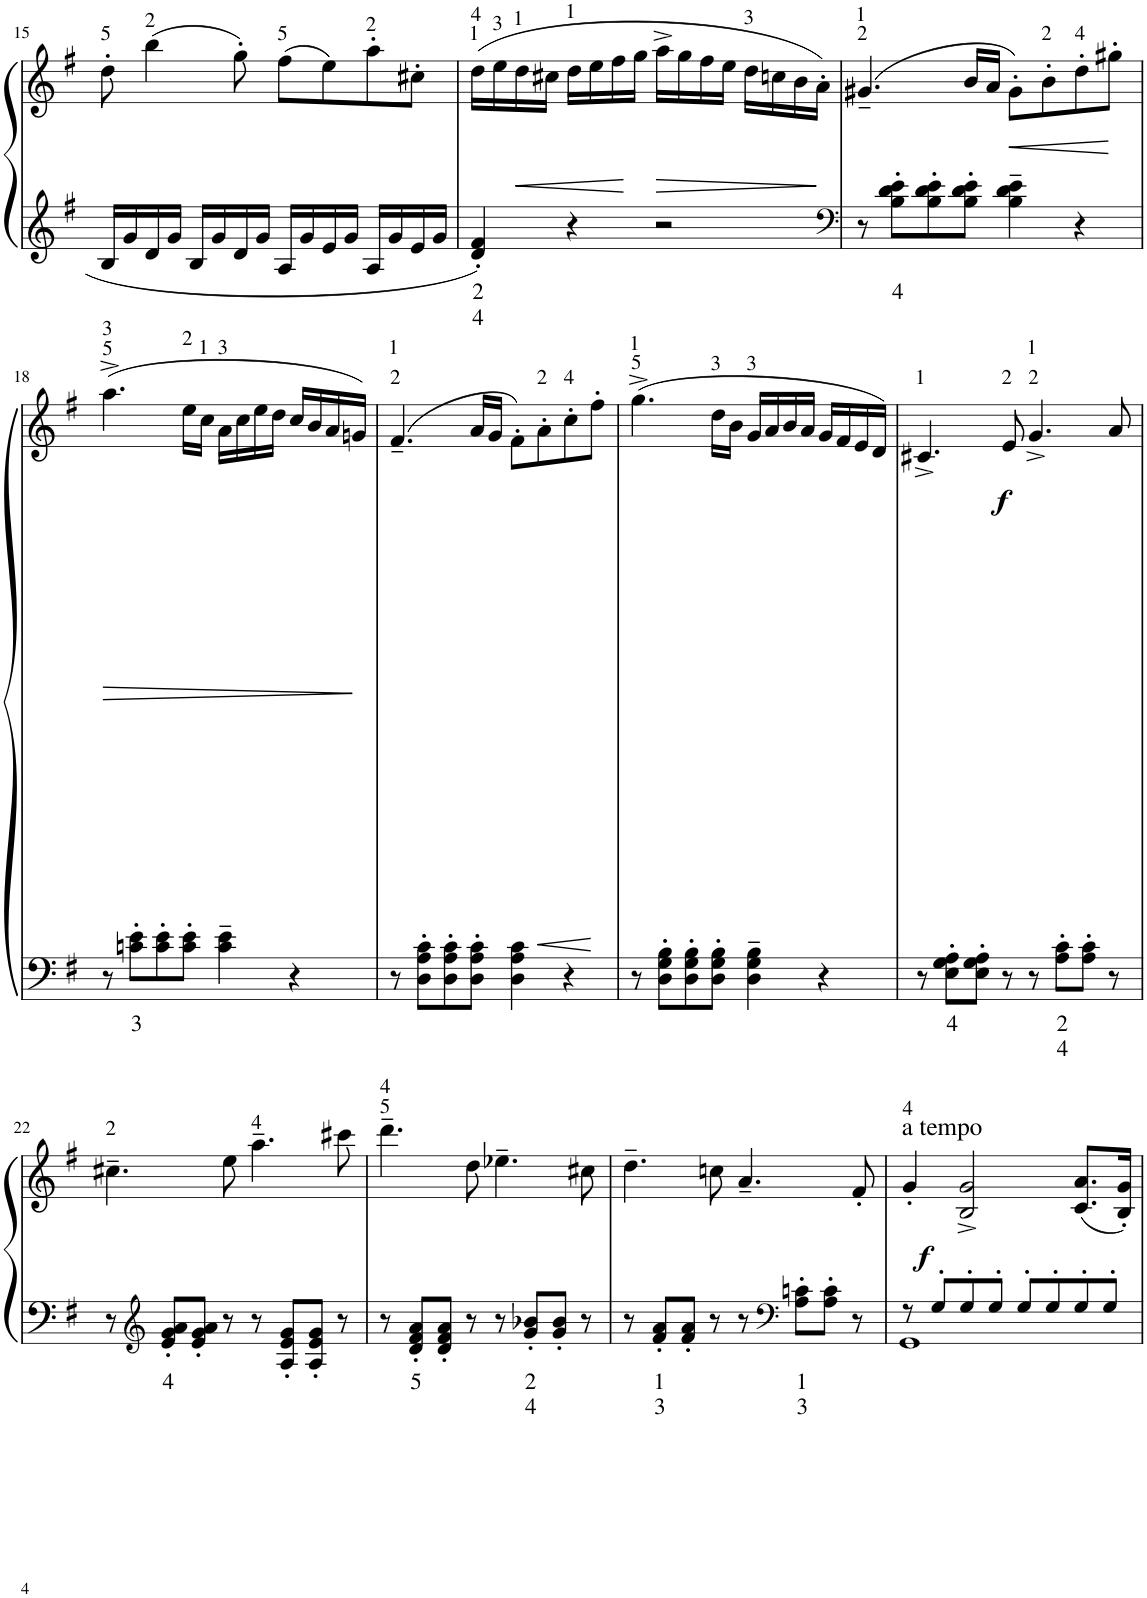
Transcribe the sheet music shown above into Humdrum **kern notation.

**kern	**text	**text	**kern	**dynam
*part1	*part1	*part1	*part1	*part1
*staff2	*staff2	*staff2	*staff1	*staff1/2
*I"Piano	*	*	*	*
*I'Pno	*	*	*	*
!!LO:PB:g=z
*clefG2	*	*	*clefG2	*
*k[f#]	*	*	*k[f#]	*
*M4/4	*	*	*M4/4	*
*met(c)	*	*	*met(c)	*
=15	=15	=15	=15	=15
!	!	!	!LO:TX:a:t=5	!
16B/LL	.	.	8dd'\	.
16g/	.	.	.	.
!	!	!	!LO:TX:a:t=2	!
16d/	.	.	(4bb\	.
16g/JJ	.	.	.	.
16B/LL	.	.	.	.
16g/	.	.	.	.
16d/	.	.	8gg'\)	.
16g/JJ	.	.	.	.
!	!	!	!LO:TX:a:t=5	!
16A/LL	.	.	(8ff#\L	.
16g/	.	.	.	.
16e/	.	.	8ee\)	.
16g/JJ	.	.	.	.
!	!	!	!LO:TX:a:t=2	!
16A/LL	.	.	8aa'\	.
16g/	.	.	.	.
16e/	.	.	8cc#X'\J	.
16g/JJ	.	.	.	.
=16	=16	=16	=16	=16
!	!	!	!LO:TX:a:t=1	!
!	!	!	!LO:TX:a:t=4	!
!	!LO:LY:b	!LO:LY:b	!	!
4d/' 4f#/'	2	4	(16dd\LL	.
!	!	!	!LO:TX:a:t=3	!
.	.	.	16ee\	.
!	!	!	!LO:TX:a:t=1	!
!	!	!	!	!LO:HP:b
.	.	.	16dd\	<
.	.	.	16cc#X\JJ	.
!	!	!	!LO:TX:a:t=1	!
4r	.	.	16dd\LL	.
.	.	.	16ee\	.
.	.	.	16ff#\	.
.	.	.	16gg\JJ	[
!	!	!	!	!LO:HP:b
2r	.	.	16aa^\LL	>
.	.	.	16gg\	.
.	.	.	16ff#\	.
.	.	.	16ee\JJ	.
!	!	!	!LO:TX:a:t=3	!
.	.	.	16dd\LL	.
.	.	.	16ccn\	.
.	.	.	16b\	.
.	.	.	16a'\JJ)	]
=17	=17	=17	=17	=17
*clefF4	*	*	*	*
!	!	!	!LO:TX:a:t=2	!
!	!	!	!LO:TX:a:t=1	!
8r	.	.	(4.g#X~/	.
!	!LO:LY:b	!	!	!
8B\' 8d\' 8e\'L	4	.	.	.
8B\' 8d\' 8e\'	.	.	.	.
8B\' 8d\' 8e\'J	.	.	16b/LL	.
.	.	.	16a/JJ	.
!	!	!	!	!LO:HP:b
4B\~ 4d\~ 4e\~	.	.	8g#'\L)	<
!	!	!	!LO:TX:a:t=2	!
.	.	.	8b'\	.
!	!	!	!LO:TX:a:t=4	!
4r	.	.	8dd'\	.
.	.	.	8gg#X'\J	[
!!LO:LB:g=z
=18	=18	=18	=18	=18
!	!	!	!LO:TX:a:t=5	!
!	!	!	!LO:TX:a:t=3	!
!	!	!	!	!LO:HP:b
8r	.	.	(4.aa^\	>
!	!LO:LY:b	!	!	!
8cn\' 8e\'L	3	.	.	.
8c\' 8e\'	.	.	.	.
!	!	!	!LO:TX:a:t=2	!
8c\' 8e\'J	.	.	16ee\LL	.
!	!	!	!LO:TX:a:t=1	!
.	.	.	16cc\JJ	.
!	!	!	!LO:TX:a:t=3	!
4c\~ 4e\~	.	.	16a\LL	.
.	.	.	16cc\	.
.	.	.	16ee\	.
.	.	.	16dd\JJ	.
4r	.	.	16cc/LL	.
.	.	.	16b/	.
.	.	.	16a/	.
.	.	.	16gn/JJ)	]
=19	=19	=19	=19	=19
!	!	!	!LO:TX:a:t=2	!
!	!	!	!LO:TX:a:t=1	!
8r	.	.	(4.f#~/	.
8D\' 8A\' 8c\'L	.	.	.	.
8D\' 8A\' 8c\'	.	.	.	.
8D\' 8A\' 8c\'J	.	.	16a/LL	.
.	.	.	16g/JJ	.
4D\ 4A\ 4c\	.	.	8f#'\L)	.
!	!	!	!LO:TX:a:t=2	!
!	!	!	!	!LO:HP:b
.	.	.	8a'\	<
!	!	!	!LO:TX:a:t=4	!
4r	.	.	8cc'\	.
.	.	.	8ff#'\J	[
=20	=20	=20	=20	=20
!	!	!	!LO:TX:a:t=5	!
!	!	!	!LO:TX:a:t=1	!
8r	.	.	(4.gg^\	.
8D\' 8G\' 8B\'L	.	.	.	.
8D\' 8G\' 8B\'	.	.	.	.
!	!	!	!LO:TX:a:t=3	!
8D\' 8G\' 8B\'J	.	.	16dd\LL	.
.	.	.	16b\JJ	.
!	!	!	!LO:TX:a:t=3	!
4D\~ 4G\~ 4B\~	.	.	16g/LL	.
.	.	.	16a/	.
.	.	.	16b/	.
.	.	.	16a/JJ	.
4r	.	.	16g/LL	.
.	.	.	16f#/	.
.	.	.	16e/	.
.	.	.	16d/JJ)	.
=21	=21	=21	=21	=21
!	!	!	!LO:TX:a:t=1	!
!	!	!	!	!LO:DY:b
8r	.	.	4.c#X^/	f
!	!LO:LY:b	!	!	!
8E\' 8G\' 8A\'L	4	.	.	.
8E\' 8G\' 8A\'J	.	.	.	.
!	!	!	!LO:TX:a:t=2	!
8r	.	.	8e/	.
!	!	!	!LO:TX:a:t=2	!
!	!	!	!LO:TX:a:t=1	!
8r	.	.	4.g^/	.
!	!LO:LY:b	!LO:LY:b	!	!
8A\' 8c\'L	2	4	.	.
8A\' 8c\'J	.	.	.	.
8r	.	.	8a/	.
!!LO:LB:g=z
=22	=22	=22	=22	=22
!	!	!	!LO:TX:a:t=2	!
8r	.	.	4.cc#X~\	.
*clefG2	*	*	*	*
!	!LO:LY:b	!	!	!
8e/' 8g/' 8a/'L	4	.	.	.
8e/' 8g/' 8a/'J	.	.	.	.
8r	.	.	8ee\	.
!	!	!	!LO:TX:a:t=4	!
8r	.	.	4.aa~\	.
8A/' 8e/' 8g/'L	.	.	.	.
8A/' 8e/' 8g/'J	.	.	.	.
8r	.	.	8ccc#X\	.
=23	=23	=23	=23	=23
!	!	!	!LO:TX:a:t=5	!
!	!	!	!LO:TX:a:t=4	!
8r	.	.	4.ddd~\	.
!	!LO:LY:b	!	!	!
8d/' 8f#/' 8a/'L	5	.	.	.
8d/' 8f#/' 8a/'J	.	.	.	.
8r	.	.	8dd\	.
8r	.	.	4.ee-X~\	.
!	!LO:LY:b	!LO:LY:b	!	!
8g/' 8b-X/'L	2	4	.	.
8g/' 8b-/'J	.	.	.	.
8r	.	.	8cc#X\	.
=24	=24	=24	=24	=24
8r	.	.	4.dd~\	.
!	!LO:LY:b	!LO:LY:b	!	!
8f#/' 8a/'L	1	3	.	.
8f#/' 8a/'J	.	.	.	.
8r	.	.	8ccn\	.
8r	.	.	4.a~/	.
*clefF4	*	*	*	*
!	!LO:LY:b	!LO:LY:b	!	!
8A\' 8cn\'L	1	3	.	.
8A\' 8c\'J	.	.	.	.
8r	.	.	8f#'/	.
=25	=25	=25	=25	=25
*^	*	*	*	*
!	!	!	!	!LO:TX:a:t=a tempo	!
!	!	!	!	!LO:TX:a:t=4	!
!	!	!	!	!	!LO:DY:b
8r	1GG	.	.	4g'/	f
8G'/L	.	.	.	.	.
8G'/	.	.	.	2B/^ 2g/^	.
8G'/J	.	.	.	.	.
8G'/L	.	.	.	.	.
8G'/	.	.	.	.	.
8G'/	.	.	.	(8.c/ 8.a/L	.
8G'/J	.	.	.	.	.
.	.	.	.	16B/' 16g/'Jk)	.
*v	*v	*	*	*	*
=	=	=	=	=
*-	*-	*-	*-	*-
